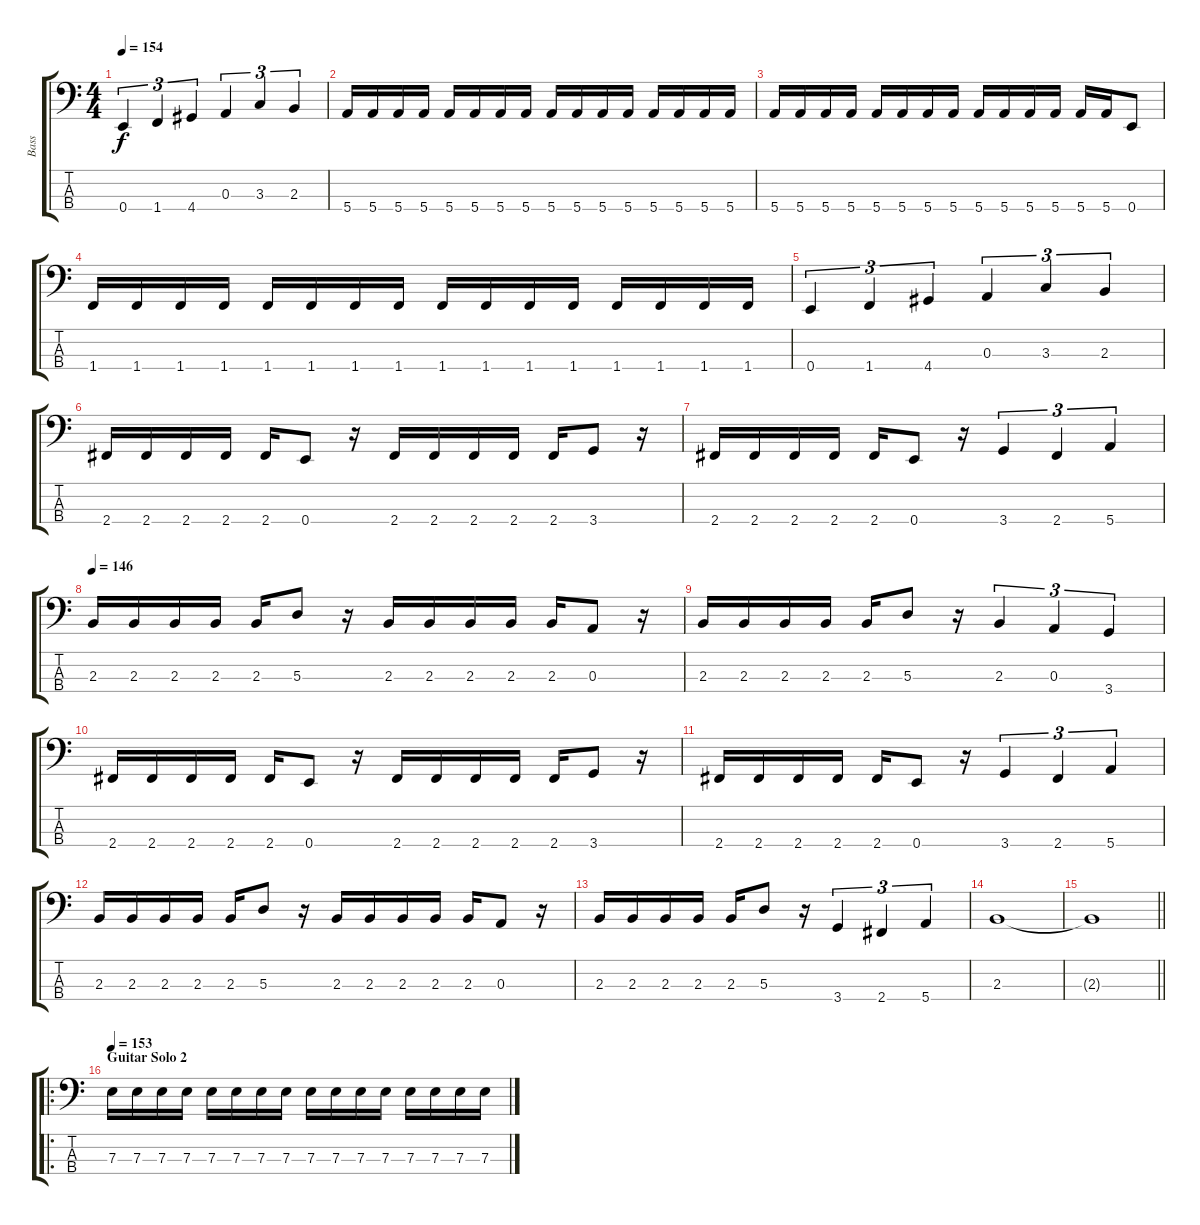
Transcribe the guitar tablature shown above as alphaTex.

\track ("Bass" "Bass") {instrument electricbassfinger}
\staff {score tabs}
\tuning (G2 D2 A1 E1) {hide}
\ts (4 4)
\tempo 154
\clef f4
\ks c
0.4.4{tu (3 2) dy f} 1.4.4{tu (3 2)} 4.4.4{tu (3 2)} 0.3.4{tu (3 2)} 3.3.4{tu (3 2)} 2.3.4{tu (3 2)} |
5.4.16 5.4.16 5.4.16 5.4.16 5.4.16 5.4.16 5.4.16 5.4.16 5.4.16 5.4.16 5.4.16 5.4.16 5.4.16 5.4.16 5.4.16 5.4.16 |
5.4.16 5.4.16 5.4.16 5.4.16 5.4.16 5.4.16 5.4.16 5.4.16 5.4.16 5.4.16 5.4.16 5.4.16 5.4.16 5.4.16 0.4.8 |
1.4.16 1.4.16 1.4.16 1.4.16 1.4.16 1.4.16 1.4.16 1.4.16 1.4.16 1.4.16 1.4.16 1.4.16 1.4.16 1.4.16 1.4.16 1.4.16 |
0.4.4{tu (3 2)} 1.4.4{tu (3 2)} 4.4.4{tu (3 2)} 0.3.4{tu (3 2)} 3.3.4{tu (3 2)} 2.3.4{tu (3 2)} |
2.4.16 2.4.16 2.4.16 2.4.16 2.4.16 0.4.8 r.16 2.4.16 2.4.16 2.4.16 2.4.16 2.4.16 3.4.8 r.16 |
2.4.16 2.4.16 2.4.16 2.4.16 2.4.16 0.4.8 r.16 3.4.4{tu (3 2)} 2.4.4{tu (3 2)} 5.4.4{tu (3 2)} |
\tempo 146
2.3.16 2.3.16 2.3.16 2.3.16 2.3.16 5.3.8 r.16 2.3.16 2.3.16 2.3.16 2.3.16 2.3.16 0.3.8 r.16 |
2.3.16 2.3.16 2.3.16 2.3.16 2.3.16 5.3.8 r.16 2.3.4{tu (3 2)} 0.3.4{tu (3 2)} 3.4.4{tu (3 2)} |
2.4.16 2.4.16 2.4.16 2.4.16 2.4.16 0.4.8 r.16 2.4.16 2.4.16 2.4.16 2.4.16 2.4.16 3.4.8 r.16 |
2.4.16 2.4.16 2.4.16 2.4.16 2.4.16 0.4.8 r.16 3.4.4{tu (3 2)} 2.4.4{tu (3 2)} 5.4.4{tu (3 2)} |
2.3.16 2.3.16 2.3.16 2.3.16 2.3.16 5.3.8 r.16 2.3.16 2.3.16 2.3.16 2.3.16 2.3.16 0.3.8 r.16 |
2.3.16 2.3.16 2.3.16 2.3.16 2.3.16 5.3.8 r.16 3.4.4{tu (3 2)} 2.4.4{tu (3 2)} 5.4.4{tu (3 2)} |
2.3.1 |
\barLineRight lightlight
2.3{t}.1 |
\ro
\section ("" "Guitar Solo 2")
\tempo 153
7.3.16 7.3.16 7.3.16 7.3.16 7.3.16 7.3.16 7.3.16 7.3.16 7.3.16 7.3.16 7.3.16 7.3.16 7.3.16 7.3.16 7.3.16 7.3.16
